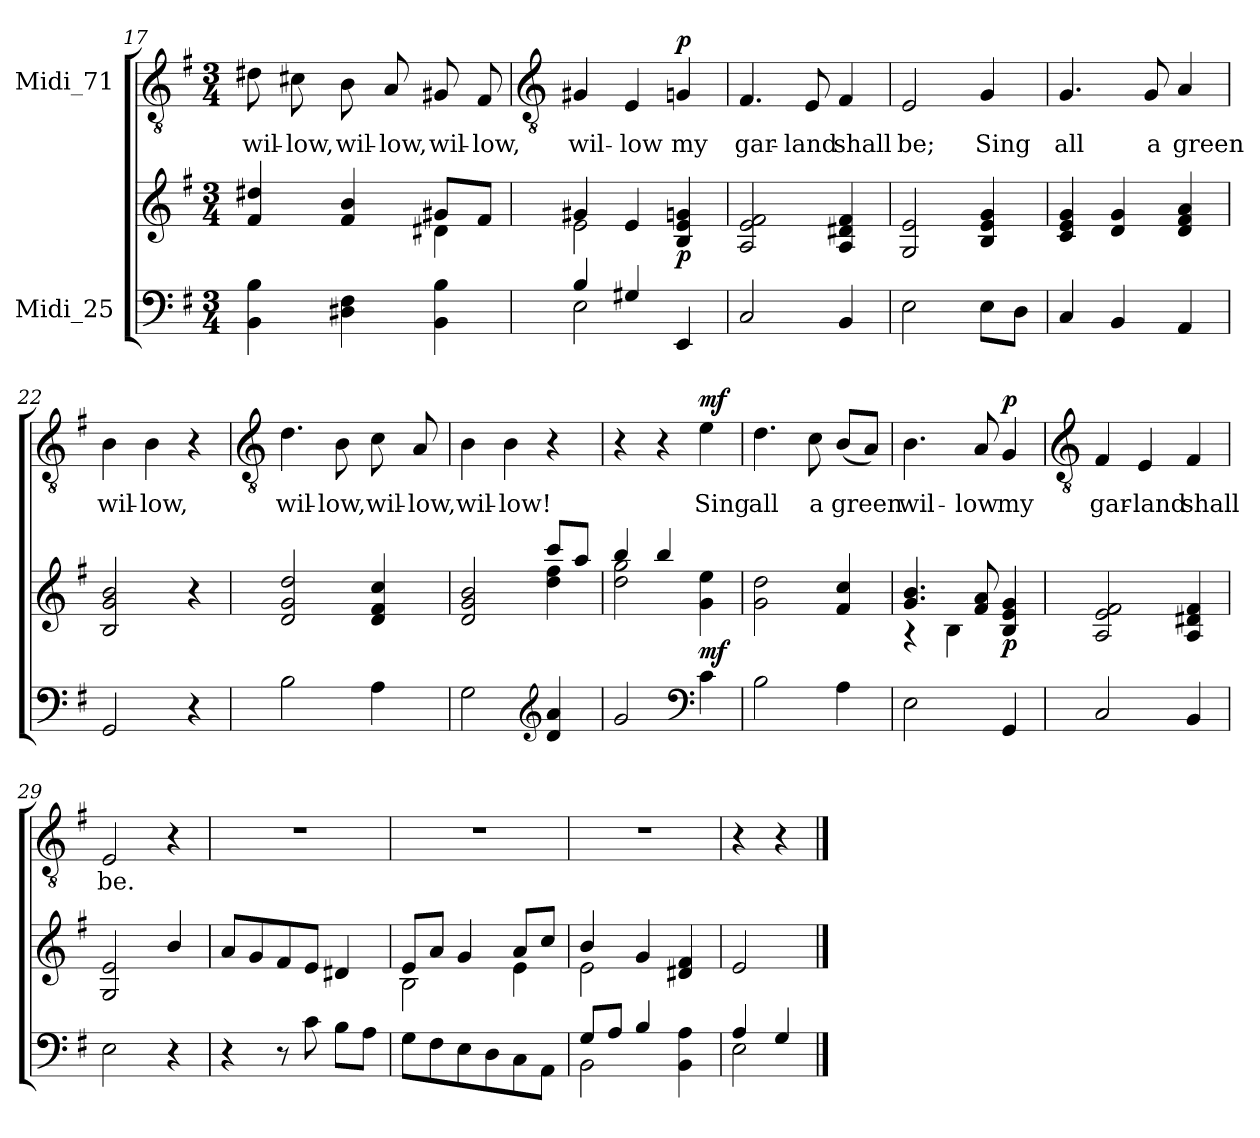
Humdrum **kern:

**kern	**kern	**dynam	**kern	**text	**dynam
*part2	*part2	*part2	*part1	*part1	*part1
*staff3	*staff2	*staff2/3	*staff1	*staff1	*staff1
*I"Midi_25	*	*	*I"Midi_71	*	*
*clefF4	*clefG2	*	*clefGv2	*	*
*k[f#]	*k[f#]	*	*k[f#]	*	*
*G:	*G:	*	*G:	*	*
*M3/4	*M3/4	*	*M3/4	*	*
=17	=17	=17	=17	=17	=17
*^	*^	*	*	*	*
!	!	!	!	!	!	!LO:LY:b	!
4BB\ 4B\	2ryy	4f#/ 4dd#X/	2ryy	.	8d#X	wil-	.
!	!	!	!	!	!	!LO:LY:b	!
.	.	.	.	.	8c#X	-low,	.
!	!	!	!	!	!	!LO:LY:b	!
4D#X\ 4F#\	.	4f#/ 4b/	.	.	8B	wil-	.
!	!	!	!	!	!	!LO:LY:b	!
.	.	.	.	.	8A	-low,	.
!	!	!	!	!	!	!LO:LY:b	!
4BB\ 4B\	4ryy	8g#X/L	4d#X\	.	8G#X	wil-	.
!	!	!	!	!	!	!LO:LY:b	!
.	.	8f#/J	.	.	8F#	-low,	.
!!LO:LB:g=z
=18	=18	=18	=18	=18	=18	=18	=18
*	*	*	*	*	*clefGv2	*	*
!	!	!	!	!	!	!LO:LY:b	!
4B/	2E\	4g#X/	2e\	.	4G#X	wil-	.
!	!	!	!	!	!	!LO:LY:b	!
4G#X/	.	4e/	.	.	4E	-low	.
!	!	!	!	!LO:DY:b	!	!LO:LY:b	!LO:DY:a
4EE/	4ryy	4B/ 4e/ 4gn/	4ryy	p	4Gn	my	p
=19	=19	=19	=19	=19	=19	=19	=19
!	!	!	!	!	!	!LO:LY:b	!
2C/	2ryy	2A/ 2e/ 2f#/	2ryy	.	4.F#	gar-	.
!	!	!	!	!	!	!LO:LY:b	!
.	.	.	.	.	8E	-land	.
!	!	!	!	!	!	!LO:LY:b	!
4BB/	4ryy	4A/ 4d#X/ 4f#/	4ryy	.	4F#	shall	.
=20	=20	=20	=20	=20	=20	=20	=20
!	!	!	!	!	!	!LO:LY:b	!
2E\	2ryy	2G/ 2e/	2ryy	.	2E	be;	.
!	!	!	!	!	!	!LO:LY:b	!
8E\L	4ryy	4B/ 4e/ 4g/	4ryy	.	4G	Sing	.
8D\J	.	.	.	.	.	.	.
=21	=21	=21	=21	=21	=21	=21	=21
!	!	!	!	!	!	!LO:LY:b	!
4C/	2ryy	4c/ 4e/ 4g/	2ryy	.	4.G	all	.
4BB/	.	4d/ 4g/	.	.	.	.	.
!	!	!	!	!	!	!LO:LY:b	!
.	.	.	.	.	8G	a	.
!	!	!	!	!	!	!LO:LY:b	!
4AA/	4ryy	4d/ 4f#/ 4a/	4ryy	.	4A	green	.
=22	=22	=22	=22	=22	=22	=22	=22
!	!	!	!	!	!	!LO:LY:b	!
2GG/	2ryy	2B/ 2g/ 2b/	2ryy	.	4B	wil-	.
!	!	!	!	!	!	!LO:LY:b	!
.	.	.	.	.	4B	-low,	.
4r	4ryy	4r	4ryy	.	4r	.	.
*v	*v	*	*	*	*	*	*
!!LO:LB:g=z
=23	=23	=23	=23	=23	=23	=23
*	*	*	*	*clefGv2	*	*
*^	*	*	*	*	*	*
!	!	!	!	!	!	!LO:LY:b	!
*v	*v	*	*	*	*	*	*
2B	2d/ 2g/ 2dd/	2ryy	.	4.d	wil-	.
!	!	!	!	!	!LO:LY:b	!
.	.	.	.	8B	-low,	.
!	!	!	!	!	!LO:LY:b	!
4A	4d/ 4f#/ 4cc/	4ryy	.	8c	wil-	.
!	!	!	!	!	!LO:LY:b	!
.	.	.	.	8A	-low,	.
=24	=24	=24	=24	=24	=24	=24
!	!	!	!	!	!LO:LY:b	!
2G	2d/ 2g/ 2b/	2ryy	.	4B	wil-	.
!	!	!	!	!	!LO:LY:b	!
.	.	.	.	4B	-low!	.
*clefG2	*	*	*	*	*	*
4d 4a	8ccc/L	4dd\ 4ff#\	.	4r	.	.
.	8aa/J	.	.	.	.	.
=25	=25	=25	=25	=25	=25	=25
2g	4bb/	2dd\ 2gg\	.	4r	.	.
.	4bb/	.	.	4r	.	.
*clefF4	*	*	*	*	*	*
!	!	!	!LO:DY:b	!	!LO:LY:b	!LO:DY:a
4c	4g\ 4ee\	4ryy	mf	4e	Sing	mf
=26	=26	=26	=26	=26	=26	=26
!	!	!	!	!	!LO:LY:b	!
2B	2g\ 2dd\	2ryy	.	4.d	all	.
!	!	!	!	!	!LO:LY:b	!
.	.	.	.	8c	a	.
!	!	!	!	!	!LO:LY:b	!
4A	4f#/ 4cc/	4ryy	.	(<8BL	green	.
.	.	.	.	8AJ)	.	.
=27	=27	=27	=27	=27	=27	=27
!	!	!	!	!	!LO:LY:b	!
2E	4.g/ 4.b/	4r	.	4.B	wil-	.
.	.	4B\	.	.	.	.
!	!	!	!	!	!LO:LY:b	!
.	8f#/ 8a/	.	.	8A	-low	.
!	!	!	!LO:DY:b	!	!LO:LY:b	!LO:DY:a
4GG	4B/ 4e/ 4g/	4ryy	p	4G	my	p
!!LO:LB:g=z
=28	=28	=28	=28	=28	=28	=28
*	*	*	*	*clefGv2	*	*
*^	*	*	*	*	*	*
!	!	!	!	!	!	!LO:LY:b	!
2C/	2ryy	2A/ 2e/ 2f#/	2ryy	.	4F#	gar-	.
!	!	!	!	!	!	!LO:LY:b	!
.	.	.	.	.	4E	-land	.
!	!	!	!	!	!	!LO:LY:b	!
4BB/	4ryy	4A/ 4d#X/ 4f#/	4ryy	.	4F#	shall	.
=29	=29	=29	=29	=29	=29	=29	=29
!	!	!	!	!	!	!LO:LY:b	!
2E\	2ryy	2G/ 2e/	2ryy	.	2E	be.	.
4r	4ryy	4b/	4ryy	.	4r	.	.
=30	=30	=30	=30	=30	=30	=30	=30
!	!	!	!	!	!LO:N:vis=1	!	!
4r	2ryy	8a/L	2ryy	.	2.r	.	.
.	.	8g/	.	.	.	.	.
8r	.	8f#/	.	.	.	.	.
8c\	.	8e/J	.	.	.	.	.
8B\L	4ryy	4d#X/	4ryy	.	.	.	.
8A\J	.	.	.	.	.	.	.
=31	=31	=31	=31	=31	=31	=31	=31
!	!	!	!	!	!LO:N:vis=1	!	!
8G\L	2ryy	8e/L	2B\	.	2.r	.	.
8F#\	.	8a/J	.	.	.	.	.
8E\	.	4g/	.	.	.	.	.
8D\	.	.	.	.	.	.	.
8C\	4ryy	8a/L	4e\	.	.	.	.
8AA\J	.	8cc/J	.	.	.	.	.
=32	=32	=32	=32	=32	=32	=32	=32
!	!	!	!	!	!LO:N:vis=1	!	!
8G/L	2BB\	4b/	2e\	.	2.r	.	.
8A/J	.	.	.	.	.	.	.
4B/	.	4g/	.	.	.	.	.
4BB\ 4A\	4ryy	4d#X/ 4f#/	4ryy	.	.	.	.
=33	=33	=33	=33	=33	=33	=33	=33
4A/	2E\	2e/	2ryy	.	4r	.	.
4G/	.	.	.	.	4r	.	.
*v	*v	*	*	*	*	*	*
*	*v	*v	*	*	*	*
==	==	==	==	==	==
*-	*-	*-	*-	*-	*-
